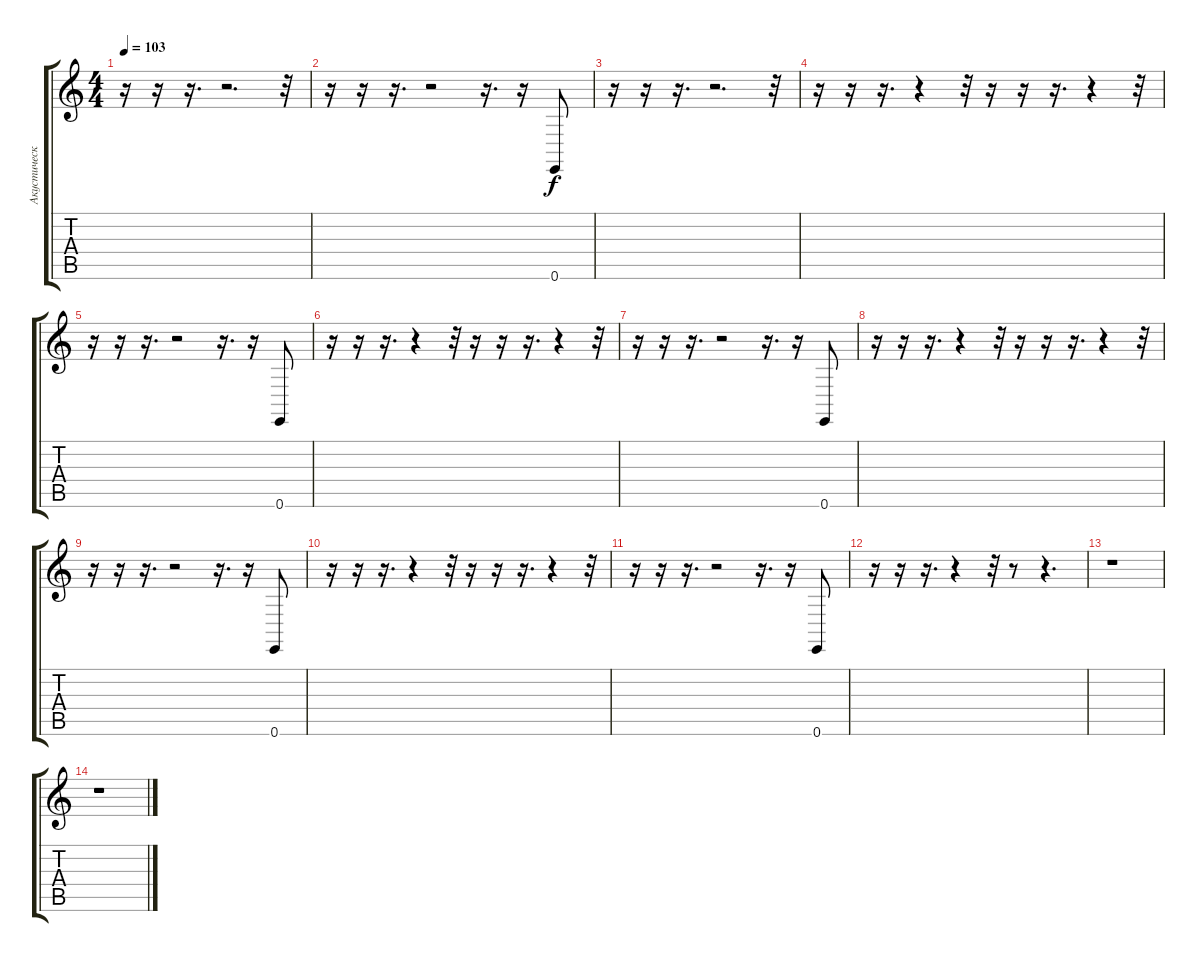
\track ("Акустический Гранд Роял" "Акустическ") {instrument acousticgrandpiano}
\staff {score tabs}
\tuning (E4 B3 G3 D3 A2 E2) {hide}
\ts (4 4)
\tempo 103
\clef g2
\ks c
r.16{dy f} r.16 r.16{d} r.2{d} r.32 |
r.16 r.16 r.16{d} r.2 r.16{d} r.16 0.6.8 |
r.16 r.16 r.16{d} r.2{d} r.32 |
r.16 r.16 r.16{d} r.4 r.32 r.16 r.16 r.16{d} r.4 r.32 |
r.16 r.16 r.16{d} r.2 r.16{d} r.16 0.6.8 |
r.16 r.16 r.16{d} r.4 r.32 r.16 r.16 r.16{d} r.4 r.32 |
r.16 r.16 r.16{d} r.2 r.16{d} r.16 0.6.8 |
r.16 r.16 r.16{d} r.4 r.32 r.16 r.16 r.16{d} r.4 r.32 |
r.16 r.16 r.16{d} r.2 r.16{d} r.16 0.6.8 |
r.16 r.16 r.16{d} r.4 r.32 r.16 r.16 r.16{d} r.4 r.32 |
r.16 r.16 r.16{d} r.2 r.16{d} r.16 0.6.8 |
r.16 r.16 r.16{d} r.4 r.32 r.8 r.4{d} |
r.1 |
r.1
